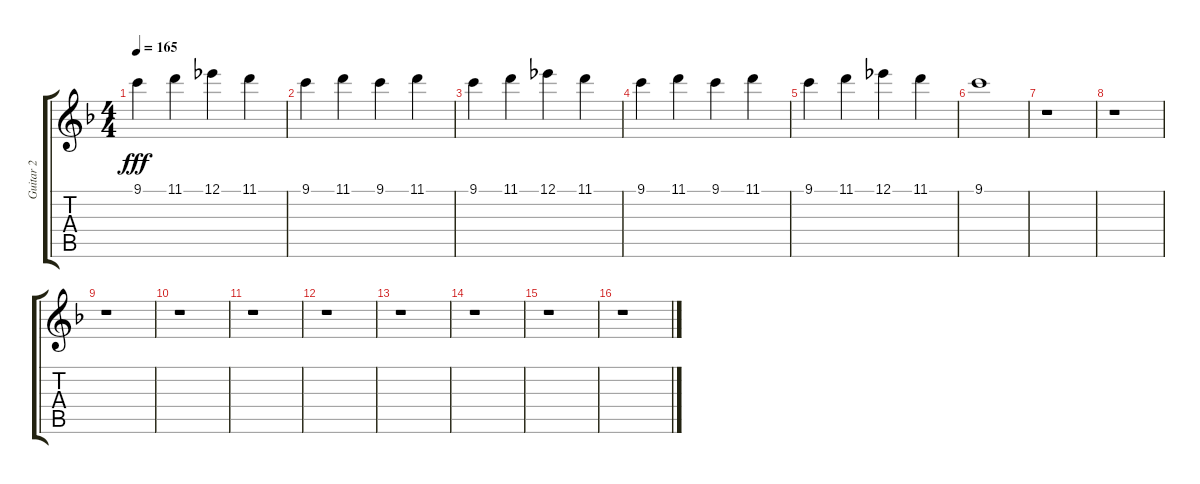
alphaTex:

\track ("Guitar 2" "Guitar 2") {instrument distortionguitar}
\staff {score tabs}
\tuning (Eb4 Bb3 Gb3 Db3 Ab2 Eb2) {hide}
\ts (4 4)
\tempo 165
\clef g2
\ks f
9.1.4{dy fff} 11.1.4 12.1.4 11.1.4 |
9.1.4 11.1.4 9.1.4 11.1.4 |
9.1.4 11.1.4 12.1.4 11.1.4 |
9.1.4 11.1.4 9.1.4 11.1.4 |
9.1.4 11.1.4 12.1.4 11.1.4 |
9.1.1 |
r.1 |
r.1 |
r.1 |
r.1 |
r.1 |
r.1 |
r.1 |
r.1 |
r.1 |
r.1
